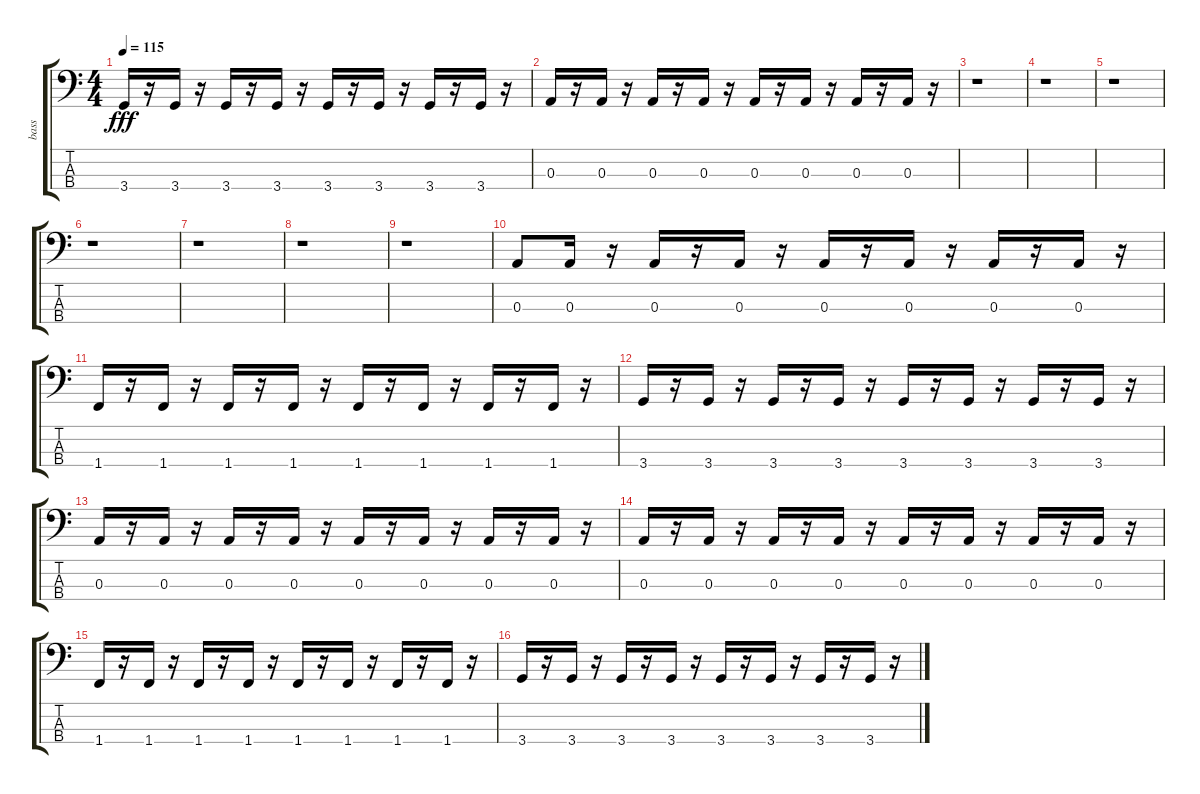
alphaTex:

\track ("bass" "bass") {instrument fretlessbass}
\staff {score tabs}
\tuning (G2 D2 A1 E1) {hide}
\ts (4 4)
\tempo 115
\clef f4
\ks c
3.4.16{dy fff} r.16 3.4.16 r.16 3.4.16 r.16 3.4.16 r.16 3.4.16 r.16 3.4.16 r.16 3.4.16 r.16 3.4.16 r.16 |
0.3.16 r.16 0.3.16 r.16 0.3.16 r.16 0.3.16 r.16 0.3.16 r.16 0.3.16 r.16 0.3.16 r.16 0.3.16 r.16 |
r.1 |
r.1 |
r.1 |
r.1 |
r.1 |
r.1 |
r.1 |
0.3.8 0.3.16 r.16 0.3.16 r.16 0.3.16 r.16 0.3.16 r.16 0.3.16 r.16 0.3.16 r.16 0.3.16 r.16 |
1.4.16 r.16 1.4.16 r.16 1.4.16 r.16 1.4.16 r.16 1.4.16 r.16 1.4.16 r.16 1.4.16 r.16 1.4.16 r.16 |
3.4.16 r.16 3.4.16 r.16 3.4.16 r.16 3.4.16 r.16 3.4.16 r.16 3.4.16 r.16 3.4.16 r.16 3.4.16 r.16 |
0.3.16 r.16 0.3.16 r.16 0.3.16 r.16 0.3.16 r.16 0.3.16 r.16 0.3.16 r.16 0.3.16 r.16 0.3.16 r.16 |
0.3.16 r.16 0.3.16 r.16 0.3.16 r.16 0.3.16 r.16 0.3.16 r.16 0.3.16 r.16 0.3.16 r.16 0.3.16 r.16 |
1.4.16 r.16 1.4.16 r.16 1.4.16 r.16 1.4.16 r.16 1.4.16 r.16 1.4.16 r.16 1.4.16 r.16 1.4.16 r.16 |
3.4.16 r.16 3.4.16 r.16 3.4.16 r.16 3.4.16 r.16 3.4.16 r.16 3.4.16 r.16 3.4.16 r.16 3.4.16 r.16
